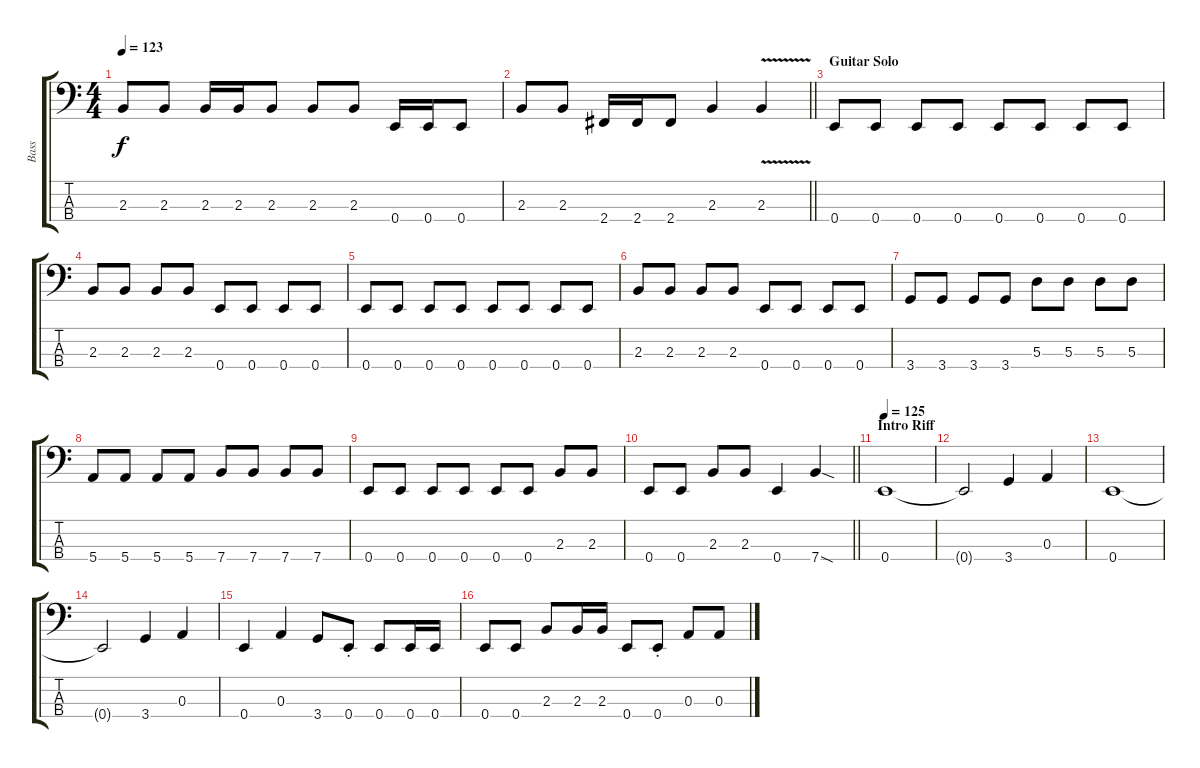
\track ("Bass" "Bass") {instrument electricbasspick}
\staff {score tabs}
\tuning (G2 D2 A1 E1) {hide}
\ts (4 4)
\tempo 123
\clef f4
\ks c
2.3.8{dy f} 2.3.8 2.3.16 2.3.16 2.3.8 2.3.8 2.3.8 0.4.16 0.4.16 0.4.8 |
\barLineRight lightlight
2.3.8 2.3.8 2.4.16 2.4.16 2.4.8 2.3.4 2.3{v}.4 |
\section ("" "Guitar Solo")
0.4.8{volume 14} 0.4.8 0.4.8 0.4.8 0.4.8 0.4.8 0.4.8 0.4.8 |
2.3.8 2.3.8 2.3.8 2.3.8 0.4.8 0.4.8 0.4.8 0.4.8 |
0.4.8 0.4.8 0.4.8 0.4.8 0.4.8 0.4.8 0.4.8 0.4.8 |
2.3.8 2.3.8 2.3.8 2.3.8 0.4.8 0.4.8 0.4.8 0.4.8 |
3.4.8 3.4.8 3.4.8 3.4.8 5.3.8 5.3.8 5.3.8 5.3.8 |
5.4.8 5.4.8 5.4.8 5.4.8 7.4.8 7.4.8 7.4.8 7.4.8 |
0.4.8 0.4.8 0.4.8 0.4.8 0.4.8 0.4.8 2.3.8 2.3.8 |
\barLineRight lightlight
0.4.8 0.4.8 2.3.8 2.3.8 0.4.4 7.4{sod}.4 |
\section ("" "Intro Riff")
\tempo 125
0.4.1{volume 14 balance 8 instrument electricbasspick} |
0.4{t}.2 3.4.4 0.3.4 |
0.4.1 |
0.4{t}.2 3.4.4 0.3.4 |
0.4.4 0.3.4 3.4.8 0.4{st}.8 0.4.8 0.4.16 0.4.16 |
0.4.8 0.4.8 2.3.8 2.3.16 2.3.16 0.4.8 0.4{st}.8 0.3.8 0.3.8
